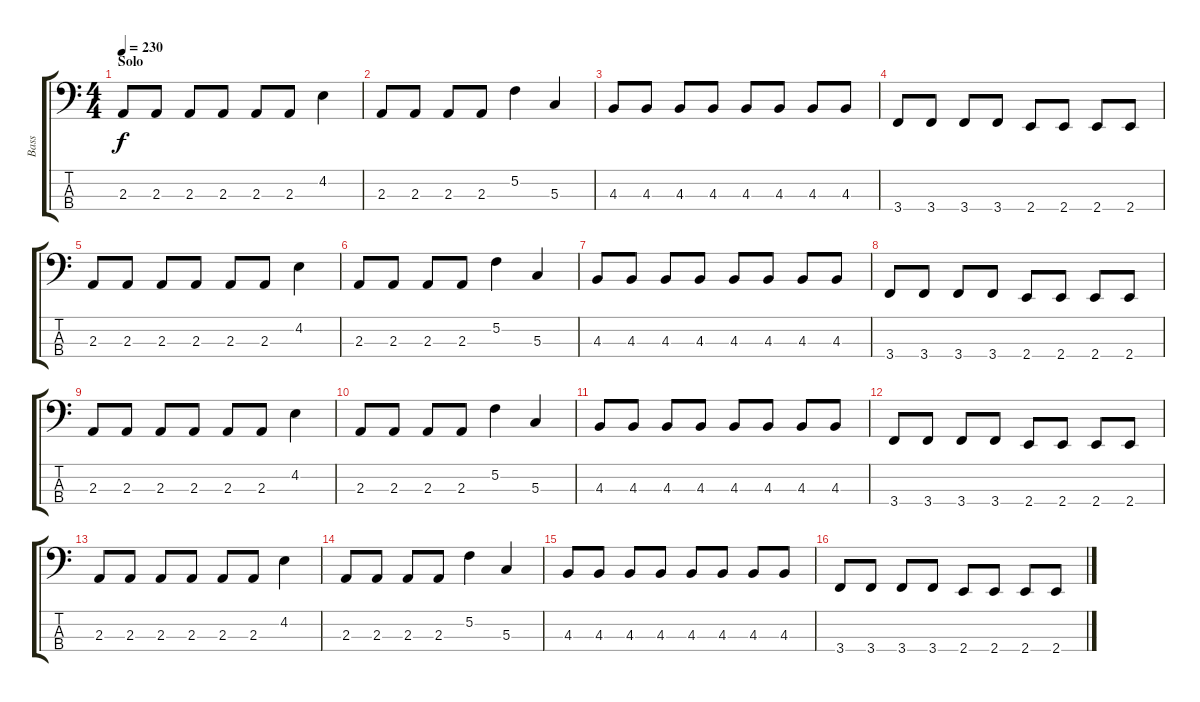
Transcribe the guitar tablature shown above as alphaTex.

\track ("Bass" "Bass") {instrument electricbasspick}
\staff {score tabs}
\tuning (F2 C2 G1 D1) {hide}
\ts (4 4)
\section ("" "Solo")
\tempo 230
\clef f4
\ks c
2.3.8{dy f} 2.3.8 2.3.8 2.3.8 2.3.8 2.3.8 4.2.4 |
2.3.8 2.3.8 2.3.8 2.3.8 5.2.4 5.3.4 |
4.3.8 4.3.8 4.3.8 4.3.8 4.3.8 4.3.8 4.3.8 4.3.8 |
3.4.8 3.4.8 3.4.8 3.4.8 2.4.8 2.4.8 2.4.8 2.4.8 |
2.3.8 2.3.8 2.3.8 2.3.8 2.3.8 2.3.8 4.2.4 |
2.3.8 2.3.8 2.3.8 2.3.8 5.2.4 5.3.4 |
4.3.8 4.3.8 4.3.8 4.3.8 4.3.8 4.3.8 4.3.8 4.3.8 |
3.4.8 3.4.8 3.4.8 3.4.8 2.4.8 2.4.8 2.4.8 2.4.8 |
2.3.8 2.3.8 2.3.8 2.3.8 2.3.8 2.3.8 4.2.4 |
2.3.8 2.3.8 2.3.8 2.3.8 5.2.4 5.3.4 |
4.3.8 4.3.8 4.3.8 4.3.8 4.3.8 4.3.8 4.3.8 4.3.8 |
3.4.8 3.4.8 3.4.8 3.4.8 2.4.8 2.4.8 2.4.8 2.4.8 |
2.3.8 2.3.8 2.3.8 2.3.8 2.3.8 2.3.8 4.2.4 |
2.3.8 2.3.8 2.3.8 2.3.8 5.2.4 5.3.4 |
4.3.8 4.3.8 4.3.8 4.3.8 4.3.8 4.3.8 4.3.8 4.3.8 |
3.4.8 3.4.8 3.4.8 3.4.8 2.4.8 2.4.8 2.4.8 2.4.8
